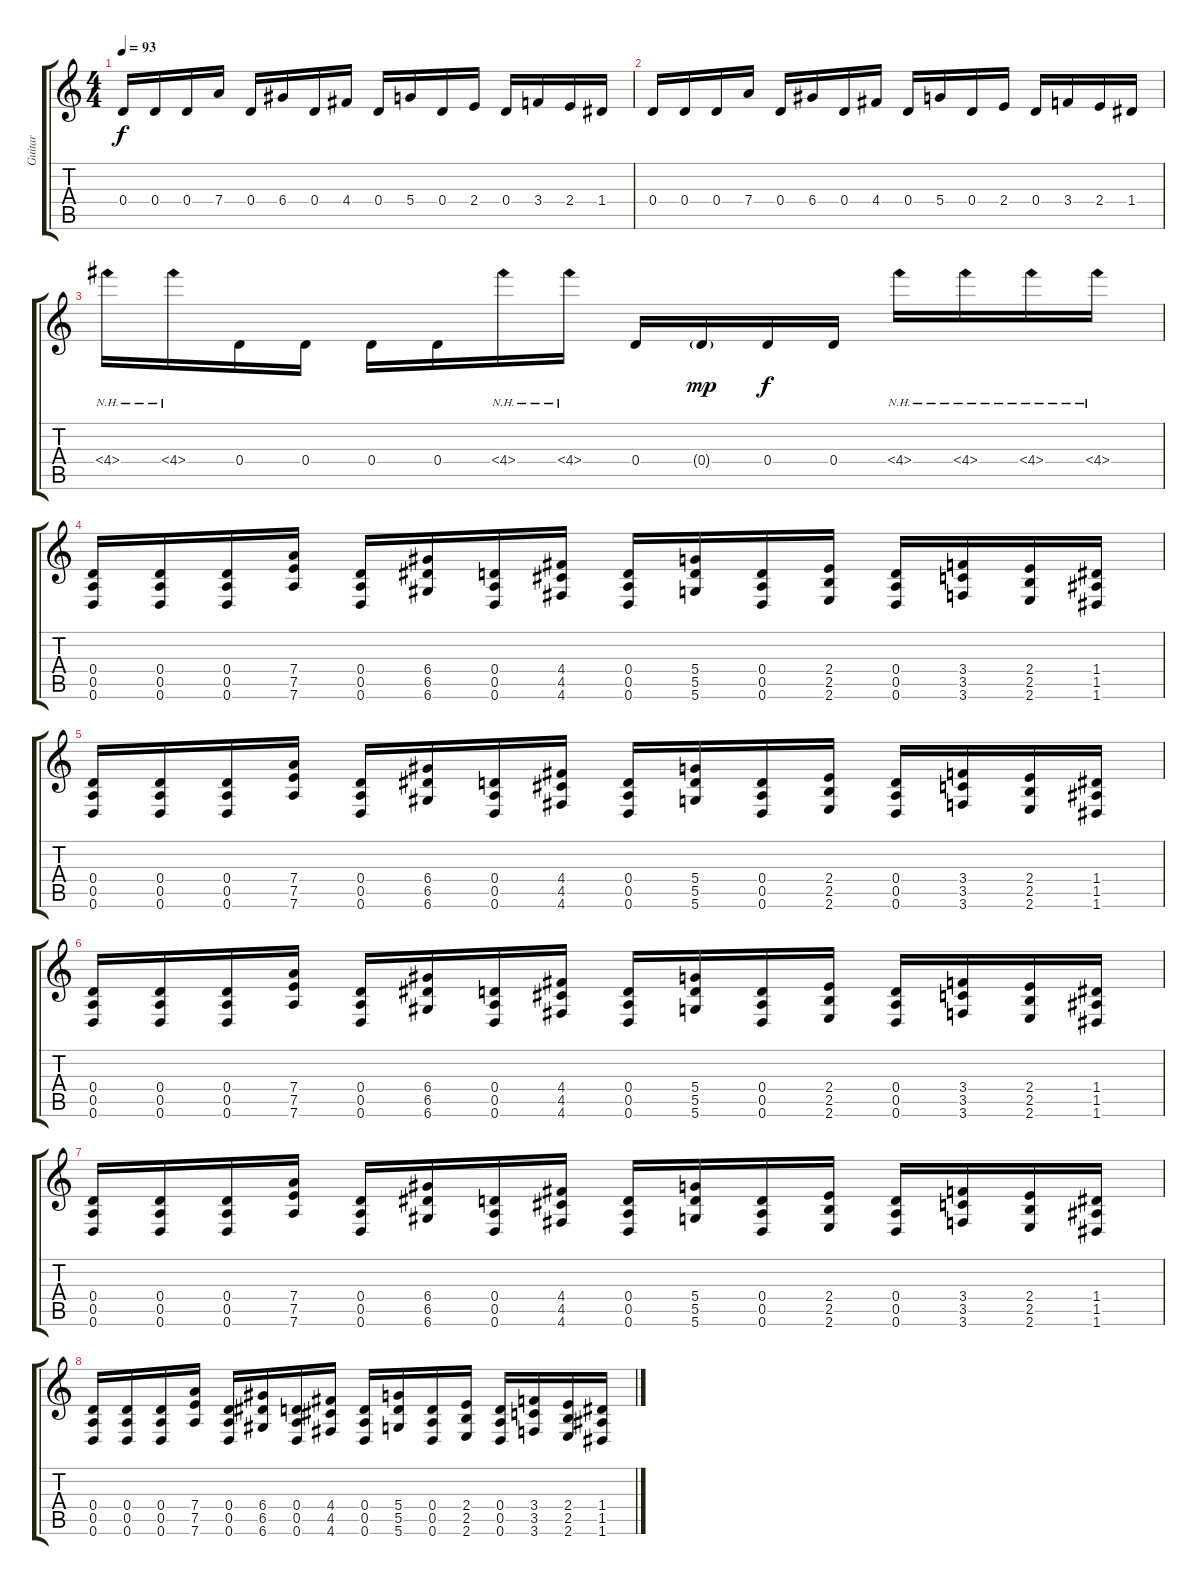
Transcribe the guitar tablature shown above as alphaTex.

\track ("Guitar" "Guitar") {instrument distortionguitar}
\staff {score tabs}
\tuning (E4 B3 G3 D3 A2 D2) {hide}
\ts (4 4)
\tempo 93
\clef g2
\ks c
0.4.16{dy f} 0.4.16 0.4.16 7.4.16 0.4.16 6.4.16 0.4.16 4.4.16 0.4.16 5.4.16 0.4.16 2.4.16 0.4.16 3.4.16 2.4.16 1.4.16 |
0.4.16 0.4.16 0.4.16 7.4.16 0.4.16 6.4.16 0.4.16 4.4.16 0.4.16 5.4.16 0.4.16 2.4.16 0.4.16 3.4.16 2.4.16 1.4.16 |
4.4{nh}.16{instrument distortionguitar} 4.4{nh}.16 0.4.16 0.4.16 0.4.16 0.4.16 4.4{nh}.16 4.4{nh}.16 0.4.16 0.4{g}.16{dy mp} 0.4.16{dy f} 0.4.16 4.4{nh}.16 4.4{nh}.16 4.4{nh}.16 4.4{nh}.16 |
(0.4 0.5 0.6).16 (0.4 0.5 0.6).16 (0.4 0.5 0.6).16 (7.4 7.5 7.6).16 (0.4 0.5 0.6).16 (6.4 6.5 6.6).16 (0.4 0.5 0.6).16 (4.4 4.5 4.6).16 (0.4 0.5 0.6).16 (5.4 5.5 5.6).16 (0.4 0.5 0.6).16 (2.4 2.5 2.6).16 (0.4 0.5 0.6).16 (3.4 3.5 3.6).16 (2.4 2.5 2.6).16 (1.4 1.5 1.6).16 |
(0.4 0.5 0.6).16 (0.4 0.5 0.6).16 (0.4 0.5 0.6).16 (7.4 7.5 7.6).16 (0.4 0.5 0.6).16 (6.4 6.5 6.6).16 (0.4 0.5 0.6).16 (4.4 4.5 4.6).16 (0.4 0.5 0.6).16 (5.4 5.5 5.6).16 (0.4 0.5 0.6).16 (2.4 2.5 2.6).16 (0.4 0.5 0.6).16 (3.4 3.5 3.6).16 (2.4 2.5 2.6).16 (1.4 1.5 1.6).16 |
(0.4 0.5 0.6).16 (0.4 0.5 0.6).16 (0.4 0.5 0.6).16 (7.4 7.5 7.6).16 (0.4 0.5 0.6).16 (6.4 6.5 6.6).16 (0.4 0.5 0.6).16 (4.4 4.5 4.6).16 (0.4 0.5 0.6).16 (5.4 5.5 5.6).16 (0.4 0.5 0.6).16 (2.4 2.5 2.6).16 (0.4 0.5 0.6).16 (3.4 3.5 3.6).16 (2.4 2.5 2.6).16 (1.4 1.5 1.6).16 |
(0.4 0.5 0.6).16 (0.4 0.5 0.6).16 (0.4 0.5 0.6).16 (7.4 7.5 7.6).16 (0.4 0.5 0.6).16 (6.4 6.5 6.6).16 (0.4 0.5 0.6).16 (4.4 4.5 4.6).16 (0.4 0.5 0.6).16 (5.4 5.5 5.6).16 (0.4 0.5 0.6).16 (2.4 2.5 2.6).16 (0.4 0.5 0.6).16 (3.4 3.5 3.6).16 (2.4 2.5 2.6).16 (1.4 1.5 1.6).16 |
(0.4 0.5 0.6).16 (0.4 0.5 0.6).16 (0.4 0.5 0.6).16 (7.4 7.5 7.6).16 (0.4 0.5 0.6).16 (6.4 6.5 6.6).16 (0.4 0.5 0.6).16 (4.4 4.5 4.6).16 (0.4 0.5 0.6).16 (5.4 5.5 5.6).16 (0.4 0.5 0.6).16 (2.4 2.5 2.6).16 (0.4 0.5 0.6).16 (3.4 3.5 3.6).16 (2.4 2.5 2.6).16 (1.4 1.5 1.6).16
